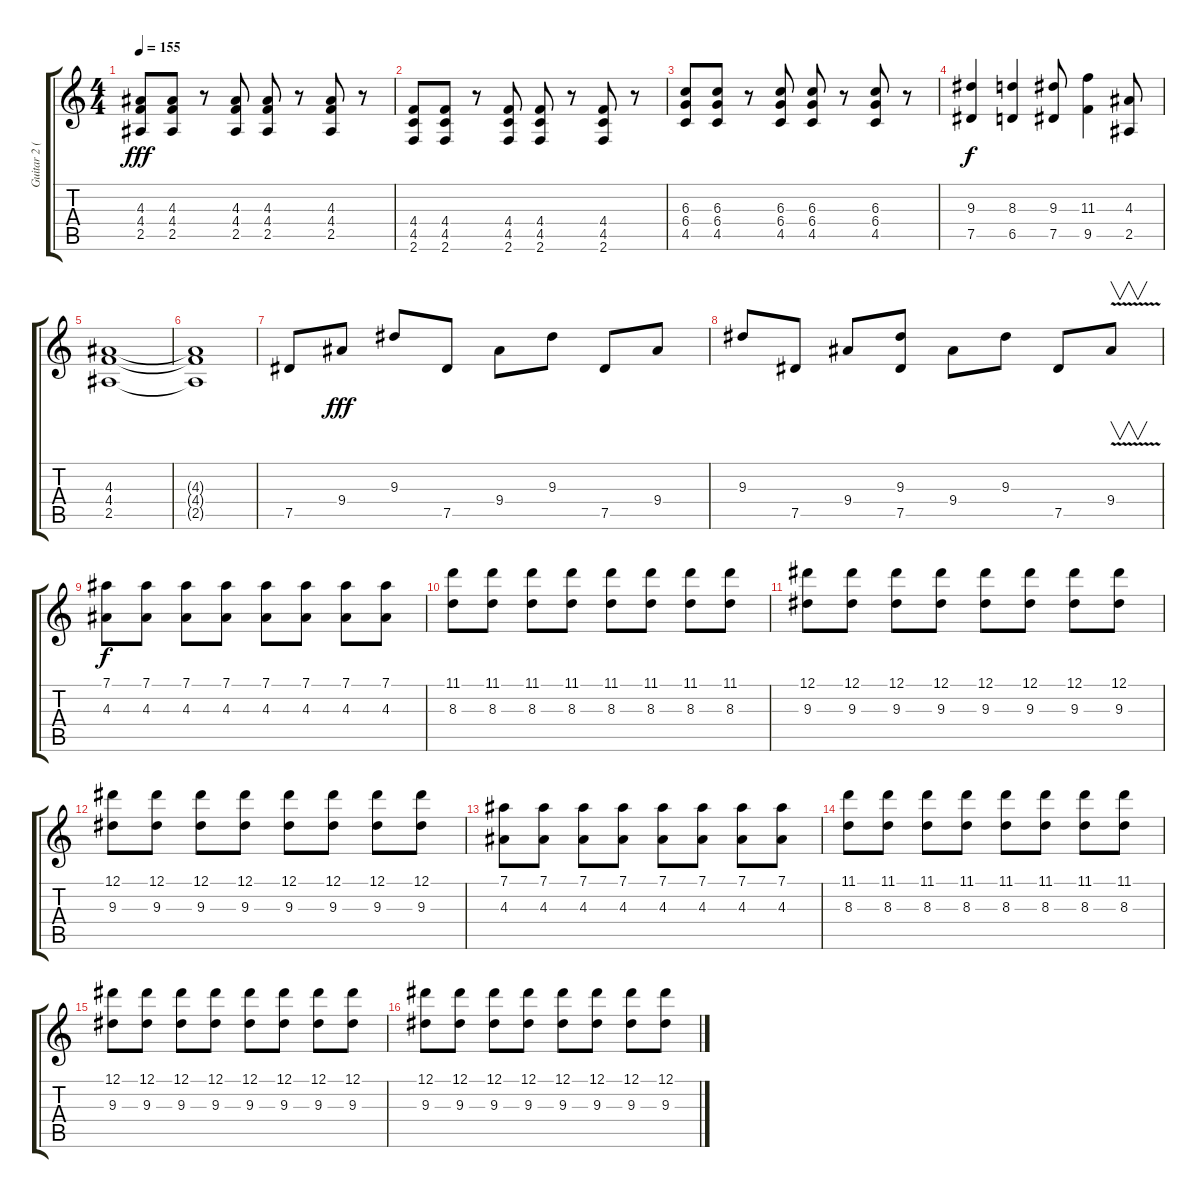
\track ("Guitar 2 (Shaun Diviney)" "Guitar 2 (") {instrument overdrivenguitar}
\staff {score tabs}
\tuning (Eb4 Bb3 Gb3 Db3 Ab2 Eb2) {hide}
\ts (4 4)
\tempo 155
\clef g2
\ks c
(4.3 4.4 2.5).8{dy fff} (4.3 4.4 2.5).8 r.8 (4.3 4.4 2.5).8 (4.3 4.4 2.5).8 r.8 (4.3 4.4 2.5).8 r.8 |
(4.4 4.5 2.6).8 (4.4 4.5 2.6).8 r.8 (4.4 4.5 2.6).8 (4.4 4.5 2.6).8 r.8 (4.4 4.5 2.6).8 r.8 |
(6.3 6.4 4.5).8 (6.3 6.4 4.5).8 r.8 (6.3 6.4 4.5).8 (6.3 6.4 4.5).8 r.8 (6.3 6.4 4.5).8 r.8 |
(9.3 7.5).4{dy f} (8.3 6.5).4 (9.3 7.5).8 (11.3 9.5).4 (4.3 2.5).8 |
(4.3 4.4 2.5).1 |
(4.3{t} 4.4{t} 2.5{t}).1 |
7.5.8 9.4.8{dy fff} 9.3.8 7.5.8 9.4.8 9.3.8 7.5.8 9.4.8 |
9.3.8 7.5.8 9.4.8 (9.3 7.5).8 9.4.8 9.3.8 7.5.8 9.4{v}.8{v} |
(7.1 4.3).8{dy f} (7.1 4.3).8 (7.1 4.3).8 (7.1 4.3).8 (7.1 4.3).8 (7.1 4.3).8 (7.1 4.3).8 (7.1 4.3).8 |
(11.1 8.3).8 (11.1 8.3).8 (11.1 8.3).8 (11.1 8.3).8 (11.1 8.3).8 (11.1 8.3).8 (11.1 8.3).8 (11.1 8.3).8 |
(12.1 9.3).8 (12.1 9.3).8 (12.1 9.3).8 (12.1 9.3).8 (12.1 9.3).8 (12.1 9.3).8 (12.1 9.3).8 (12.1 9.3).8 |
(12.1 9.3).8 (12.1 9.3).8 (12.1 9.3).8 (12.1 9.3).8 (12.1 9.3).8 (12.1 9.3).8 (12.1 9.3).8 (12.1 9.3).8 |
(7.1 4.3).8 (7.1 4.3).8 (7.1 4.3).8 (7.1 4.3).8 (7.1 4.3).8 (7.1 4.3).8 (7.1 4.3).8 (7.1 4.3).8 |
(11.1 8.3).8 (11.1 8.3).8 (11.1 8.3).8 (11.1 8.3).8 (11.1 8.3).8 (11.1 8.3).8 (11.1 8.3).8 (11.1 8.3).8 |
(12.1 9.3).8 (12.1 9.3).8 (12.1 9.3).8 (12.1 9.3).8 (12.1 9.3).8 (12.1 9.3).8 (12.1 9.3).8 (12.1 9.3).8 |
(12.1 9.3).8 (12.1 9.3).8 (12.1 9.3).8 (12.1 9.3).8 (12.1 9.3).8 (12.1 9.3).8 (12.1 9.3).8 (12.1 9.3).8
